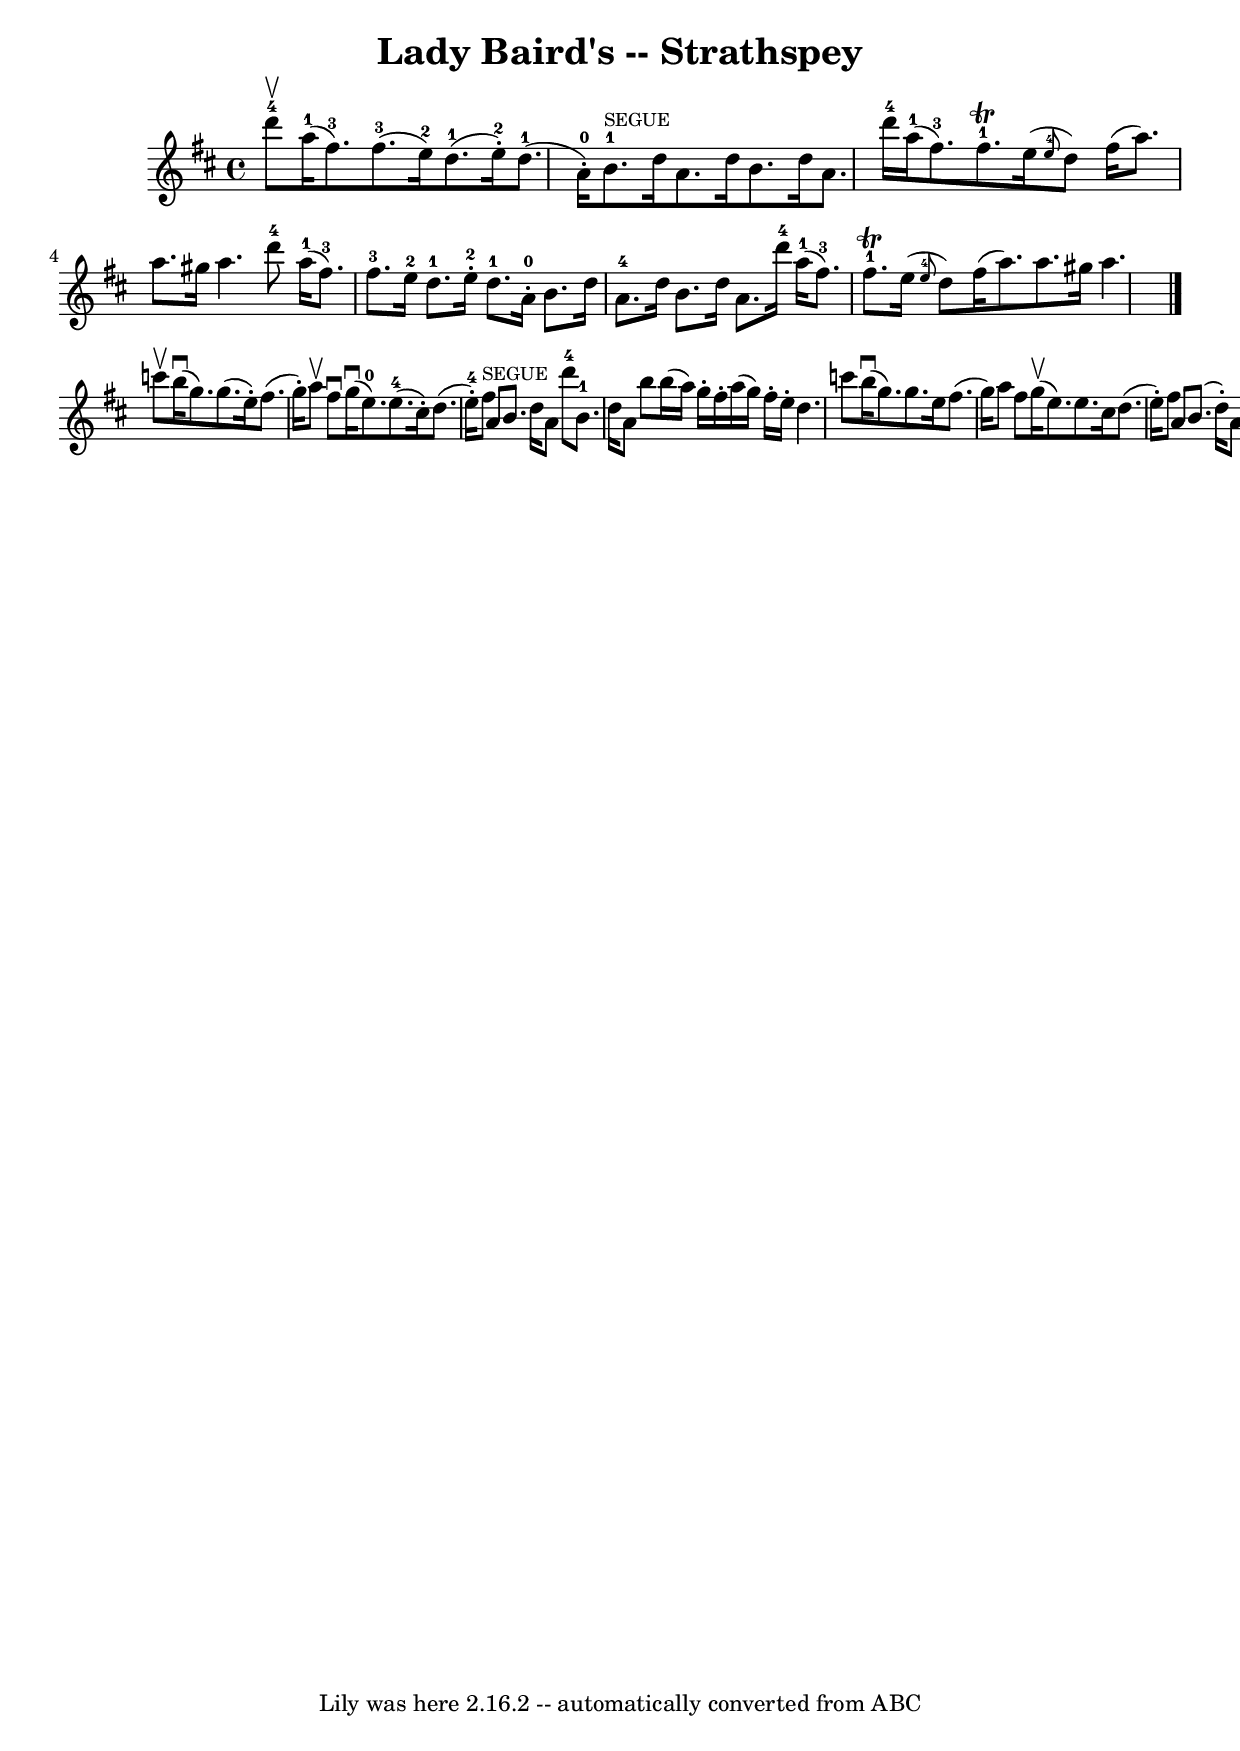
\version "2.7.40"
\include "Mammoth.ily"
\header {
	%% book = "Ryan's Mammoth Collection"
	crossRefNumber = "1"
	footnotes = "\\\\161 961"
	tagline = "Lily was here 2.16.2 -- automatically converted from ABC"
	title = "Lady Baird's -- Strathspey"
}
voicedefault =  {


 \override Staff.TimeSignature #'style = #'C
 \time 4/4 
\key d \major d'''8-4^\upbow |
 a''16-1(
fis''8.-3) fis''8.-3(e''16-2) d''8.-1(e''16 
-2-.) d''8.-1(a'16-0-.)   |
 b'8.-1^\segue   
d''16 a'8. d''16 b'8. d''16 a'8. d'''16-4   |
     
a''16-1(fis''8.-3) fis''8.-1^\trill e''16 (\grace {    
e''8-4 } d''8) fis''16 (a''8.) a''8. gis''16 a''4.    
 d'''8-4   |
 a''16-1(fis''8.-3) fis''8.-3   
e''16-2 d''8.-1 e''16-2-. d''8.-1 a'16-0-.   
|
 b'8. d''16 a'8.-4 d''16 b'8. d''16 a'8.    
d'''16-4   |
 a''16-1(fis''8.-3) fis''8. 
-1^\trill e''16 (\grace { e''8-4 } d''8) fis''16 (
a''8.) a''8. gis''16 a''4.    \bar "|." c'''8^\upbow |
   
 b''16^\downbow(g''8.) g''8. (e''16 -.) fis''8. (g''16 -. 
-) a''8^\upbow fis''8^\downbow   |
 g''16^\downbow(e''8.-0 
-) e''8.-4(cis''16 -.) d''8. (e''16-4-.) fis''8 
^\segue a'8    |
 b'8. d''16 a'8 d'''8-4 b'8.-1 
 d''16 a'8 b''8    |
 b''16 (a''16) g''16 -. fis''16 
-. a''16 (g''16) fis''16 -. e''16 -. d''4. c'''8    |
   
 b''16^\downbow(g''8.) g''8. e''16 fis''8. (g''16) a''8 
 fis''8    |
 g''16^\upbow(e''8.) e''8. cis''16 d''8. 
(e''16 -.) fis''8 a'8    |
 b'8. (d''16 -.) a'8    
d'''8-4 b'8.^\upbow(d''16 -.) a'8 b''8    |
 b''16 (
 a''16) g''16 -. fis''16 -. a''16 (g''16) fis''16 -. e''16 
-. d''4.    \bar "|."   
}

\score{
    <<

	\context Staff="default"
	{
	    \voicedefault 
	}

    >>
	\layout {
	}
	\midi {}
}
